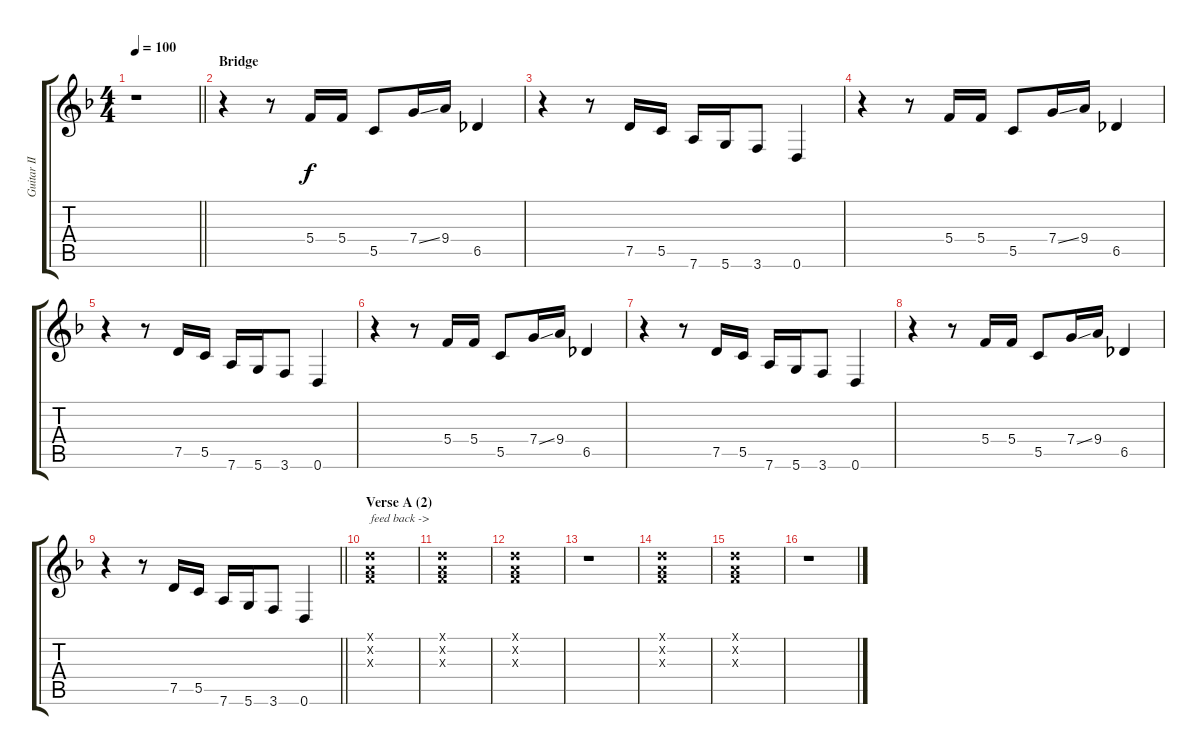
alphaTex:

\track ("Guitar II" "Guitar II") {instrument distortionguitar}
\staff {score tabs}
\tuning (D4 A3 F3 C3 G2 D2) {hide}
\ts (4 4)
\tempo 100
\clef g2
\barLineRight lightlight
\ks dminor
r.1{dy f} |
\section ("" "Bridge")
r.4 r.8 5.4.16 5.4.16 5.5.8 7.4{ss}.16 9.4.16 6.5.4 |
r.4 r.8 7.5.16 5.5.16 7.6.16 5.6.16 3.6.8 0.6.4 |
r.4 r.8 5.4.16 5.4.16 5.5.8 7.4{ss}.16 9.4.16 6.5.4 |
r.4 r.8 7.5.16 5.5.16 7.6.16 5.6.16 3.6.8 0.6.4 |
r.4 r.8 5.4.16 5.4.16 5.5.8 7.4{ss}.16 9.4.16 6.5.4 |
r.4 r.8 7.5.16 5.5.16 7.6.16 5.6.16 3.6.8 0.6.4 |
r.4 r.8 5.4.16 5.4.16 5.5.8 7.4{ss}.16 9.4.16 6.5.4 |
\barLineRight lightlight
r.4 r.8 7.5.16 5.5.16 7.6.16 5.6.16 3.6.8 0.6.4 |
\section ("" "Verse A (2)")
(0.1{x} 0.2{x} 0.3{x}).1{txt "feed back ->"} |
(0.1{x} 0.2{x} 0.3{x}).1 |
(0.1{x} 0.2{x} 0.3{x}).1 |
r.1 |
(0.1{x} 0.2{x} 0.3{x}).1 |
(0.1{x} 0.2{x} 0.3{x}).1 |
r.1
